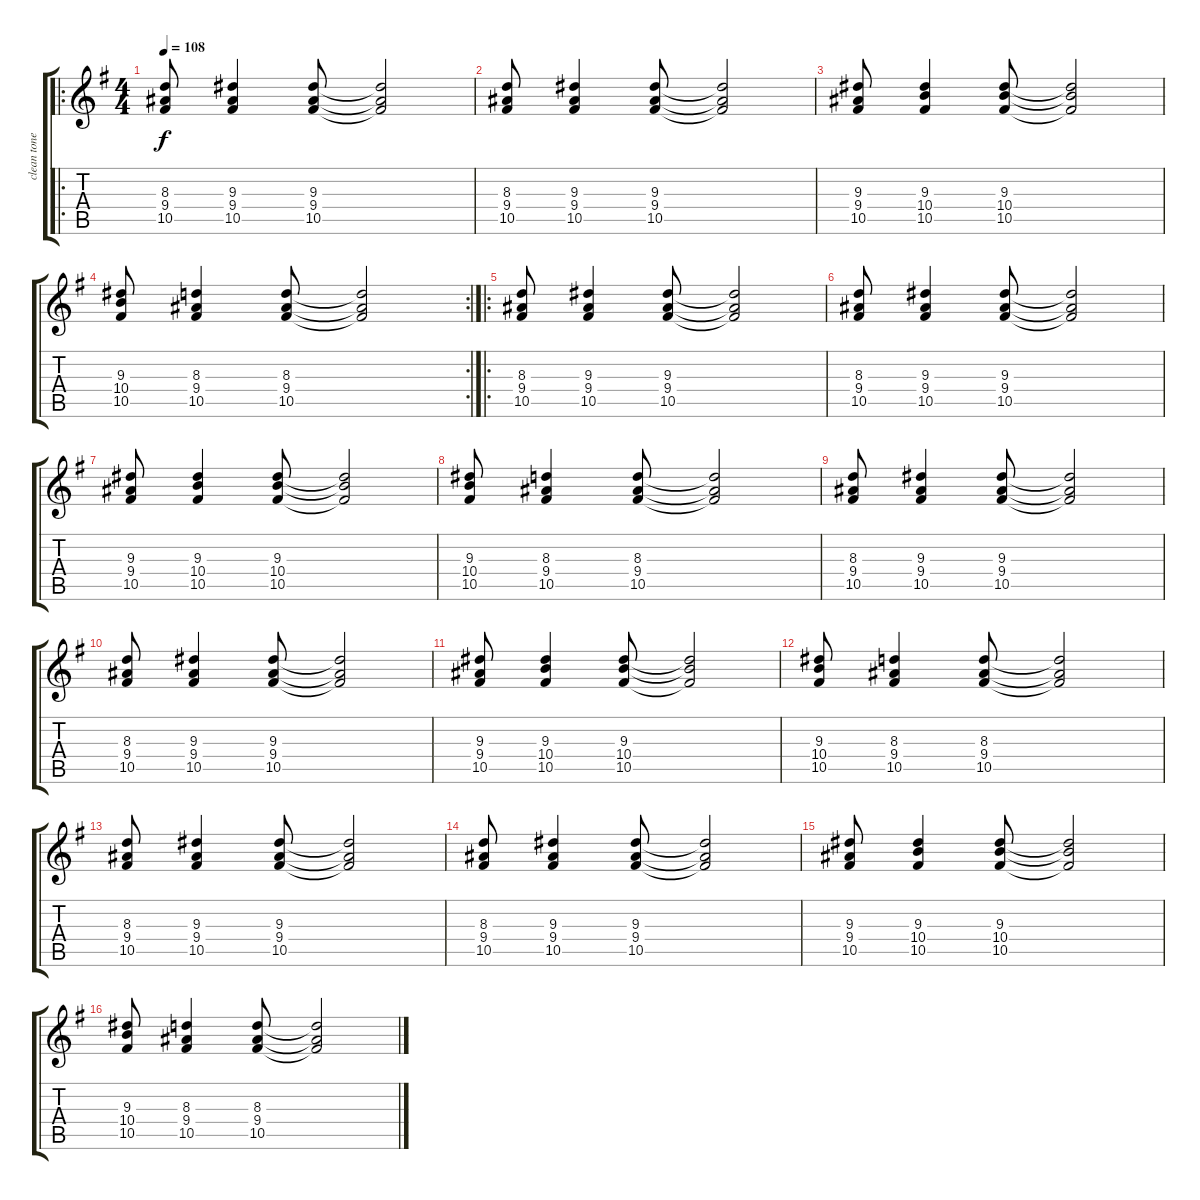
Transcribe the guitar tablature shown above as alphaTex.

\track ("clean tone w/chorus or flanger" "clean tone") {instrument acousticguitarsteel}
\staff {score tabs}
\tuning (Eb4 Bb3 Gb3 Db3 Ab2 Eb2) {hide}
\ro
\ts (4 4)
\tempo 108
\clef g2
\ks g
(8.3 9.4 10.5).8{dy f instrument acousticguitarsteel} (9.3 9.4 10.5).4 (9.3 9.4 10.5).8 (9.3{t} 9.4{t} 10.5{t}).2 |
(8.3 9.4 10.5).8 (9.3 9.4 10.5).4 (9.3 9.4 10.5).8 (9.3{t} 9.4{t} 10.5{t}).2 |
(9.3 9.4 10.5).8 (9.3 10.4 10.5).4 (9.3 10.4 10.5).8 (9.3{t} 10.4{t} 10.5{t}).2 |
\rc 2
(9.3 10.4 10.5).8 (8.3 9.4 10.5).4 (8.3 9.4 10.5).8 (8.3{t} 9.4{t} 10.5{t}).2 |
\ro
(8.3 9.4 10.5).8 (9.3 9.4 10.5).4 (9.3 9.4 10.5).8 (9.3{t} 9.4{t} 10.5{t}).2 |
(8.3 9.4 10.5).8 (9.3 9.4 10.5).4 (9.3 9.4 10.5).8 (9.3{t} 9.4{t} 10.5{t}).2 |
(9.3 9.4 10.5).8 (9.3 10.4 10.5).4 (9.3 10.4 10.5).8 (9.3{t} 10.4{t} 10.5{t}).2 |
(9.3 10.4 10.5).8 (8.3 9.4 10.5).4 (8.3 9.4 10.5).8 (8.3{t} 9.4{t} 10.5{t}).2 |
(8.3 9.4 10.5).8 (9.3 9.4 10.5).4 (9.3 9.4 10.5).8 (9.3{t} 9.4{t} 10.5{t}).2 |
(8.3 9.4 10.5).8 (9.3 9.4 10.5).4 (9.3 9.4 10.5).8 (9.3{t} 9.4{t} 10.5{t}).2 |
(9.3 9.4 10.5).8 (9.3 10.4 10.5).4 (9.3 10.4 10.5).8 (9.3{t} 10.4{t} 10.5{t}).2 |
(9.3 10.4 10.5).8 (8.3 9.4 10.5).4 (8.3 9.4 10.5).8 (8.3{t} 9.4{t} 10.5{t}).2 |
(8.3 9.4 10.5).8 (9.3 9.4 10.5).4 (9.3 9.4 10.5).8 (9.3{t} 9.4{t} 10.5{t}).2 |
(8.3 9.4 10.5).8 (9.3 9.4 10.5).4 (9.3 9.4 10.5).8 (9.3{t} 9.4{t} 10.5{t}).2 |
(9.3 9.4 10.5).8 (9.3 10.4 10.5).4 (9.3 10.4 10.5).8 (9.3{t} 10.4{t} 10.5{t}).2 |
(9.3 10.4 10.5).8 (8.3 9.4 10.5).4 (8.3 9.4 10.5).8 (8.3{t} 9.4{t} 10.5{t}).2
